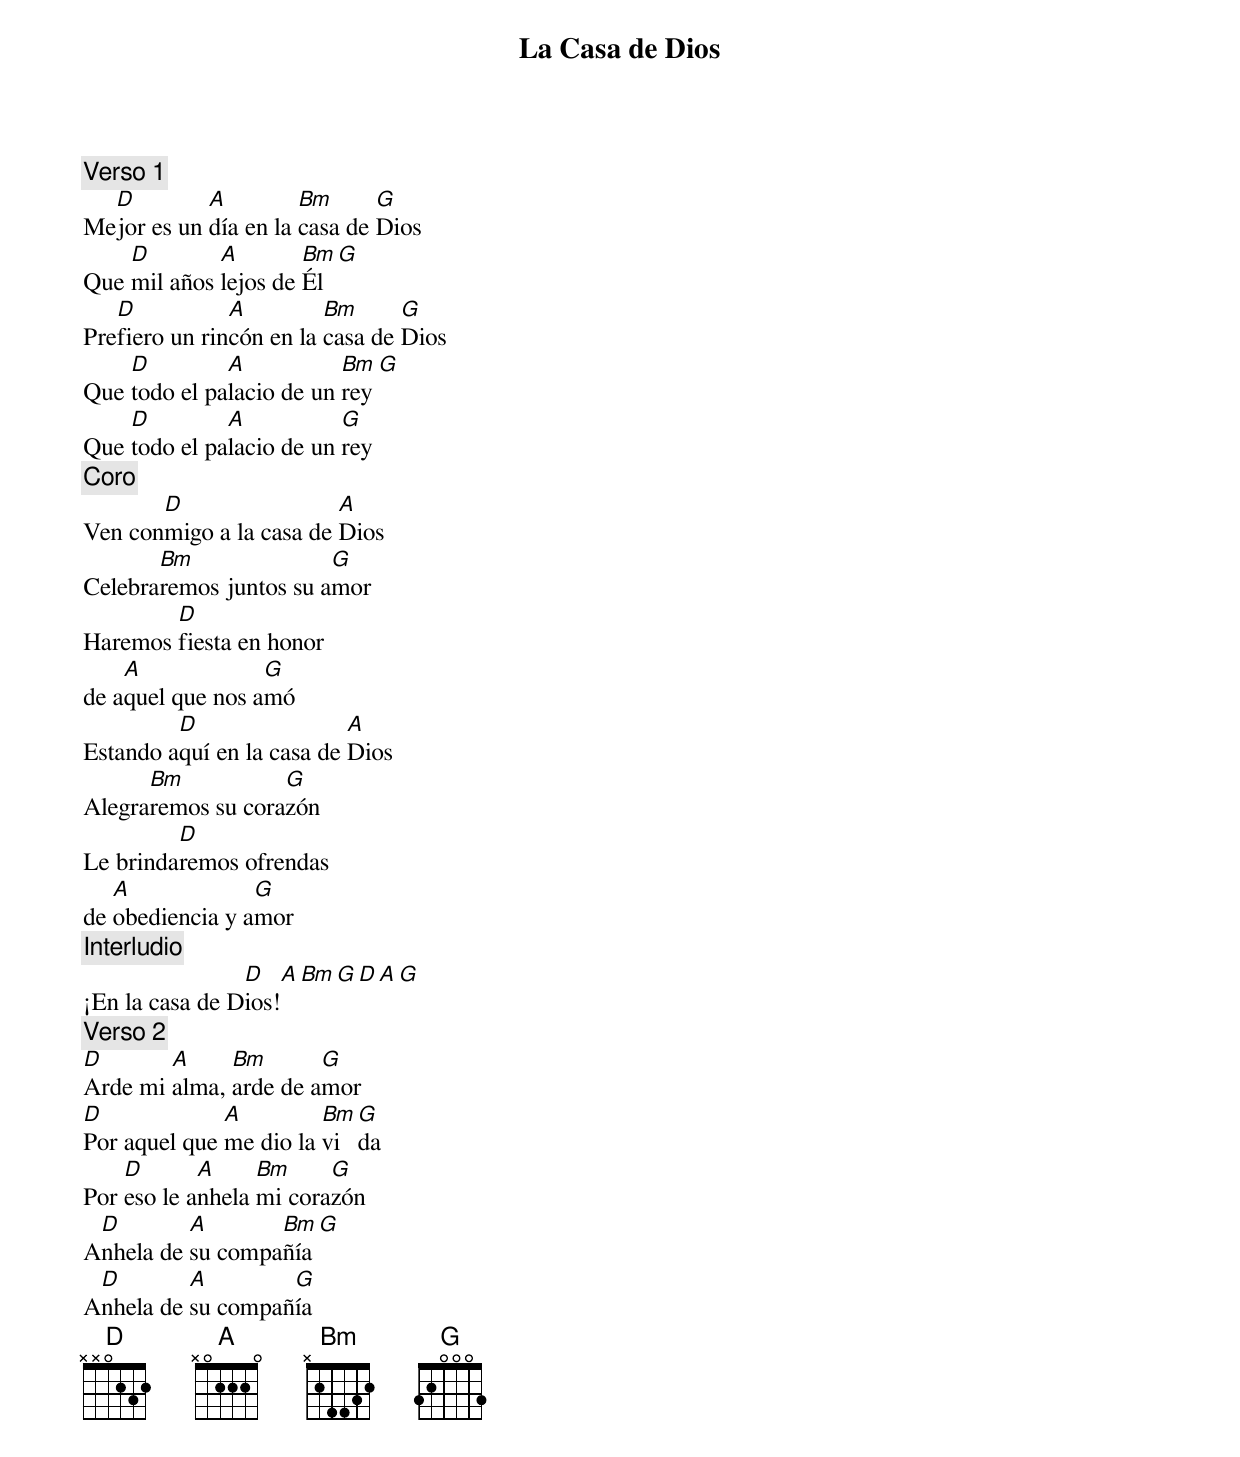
{title: La Casa de Dios}
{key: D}
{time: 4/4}
{comment: Verso 1}
Me[D]jor es un [A]día en la [Bm]casa de [G]Dios
Que [D]mil años [A]lejos de [Bm]Él [G]
Pre[D]fiero un rin[A]cón en la [Bm]casa de [G]Dios
Que [D]todo el pa[A]lacio de un [Bm]rey [G]
Que [D]todo el pa[A]lacio de un [G]rey
{comment: Coro}
Ven con[D]migo a la casa de [A]Dios
Celebra[Bm]remos juntos su a[G]mor
Haremos [D]fiesta en honor
de a[A]quel que nos a[G]mó
Estando a[D]quí en la casa de [A]Dios
Alegra[Bm]remos su cora[G]zón
Le brinda[D]remos ofrendas
de [A]obediencia y a[G]mor
{comment: Interludio}
¡En la casa de D[D]ios![A][Bm][G][D][A][G]
{comment: Verso 2}
[D]Arde mi [A]alma, [Bm]arde de a[G]mor
[D]Por aquel que [A]me dio la [Bm]vi[G]da
Por [D]eso le a[A]nhela [Bm]mi cora[G]zón
A[D]nhela de [A]su compa[Bm]ñía [G]
A[D]nhela de [A]su compañ[G]ía
